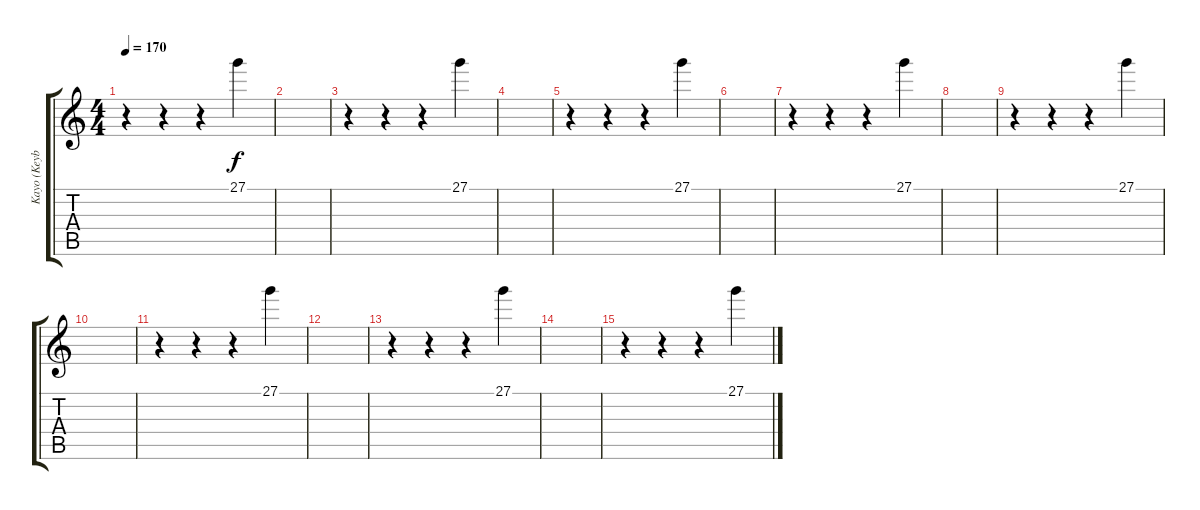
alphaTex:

\track ("Kayo (Keyboard)" "Kayo (Keyb") {instrument churchorgan}
\staff {score tabs}
\tuning (E4 B3 G3 D3 A2 E2) {hide}
\ts (4 4)
\tempo 170
\clef g2
\ks c
r.4{dy f} r.4 r.4 27.1.4 |
|
r.4 r.4 r.4 27.1.4 |
|
r.4 r.4 r.4 27.1.4 |
|
r.4 r.4 r.4 27.1.4 |
|
r.4 r.4 r.4 27.1.4 |
|
r.4 r.4 r.4 27.1.4 |
|
r.4 r.4 r.4 27.1.4 |
|
r.4 r.4 r.4 27.1.4
